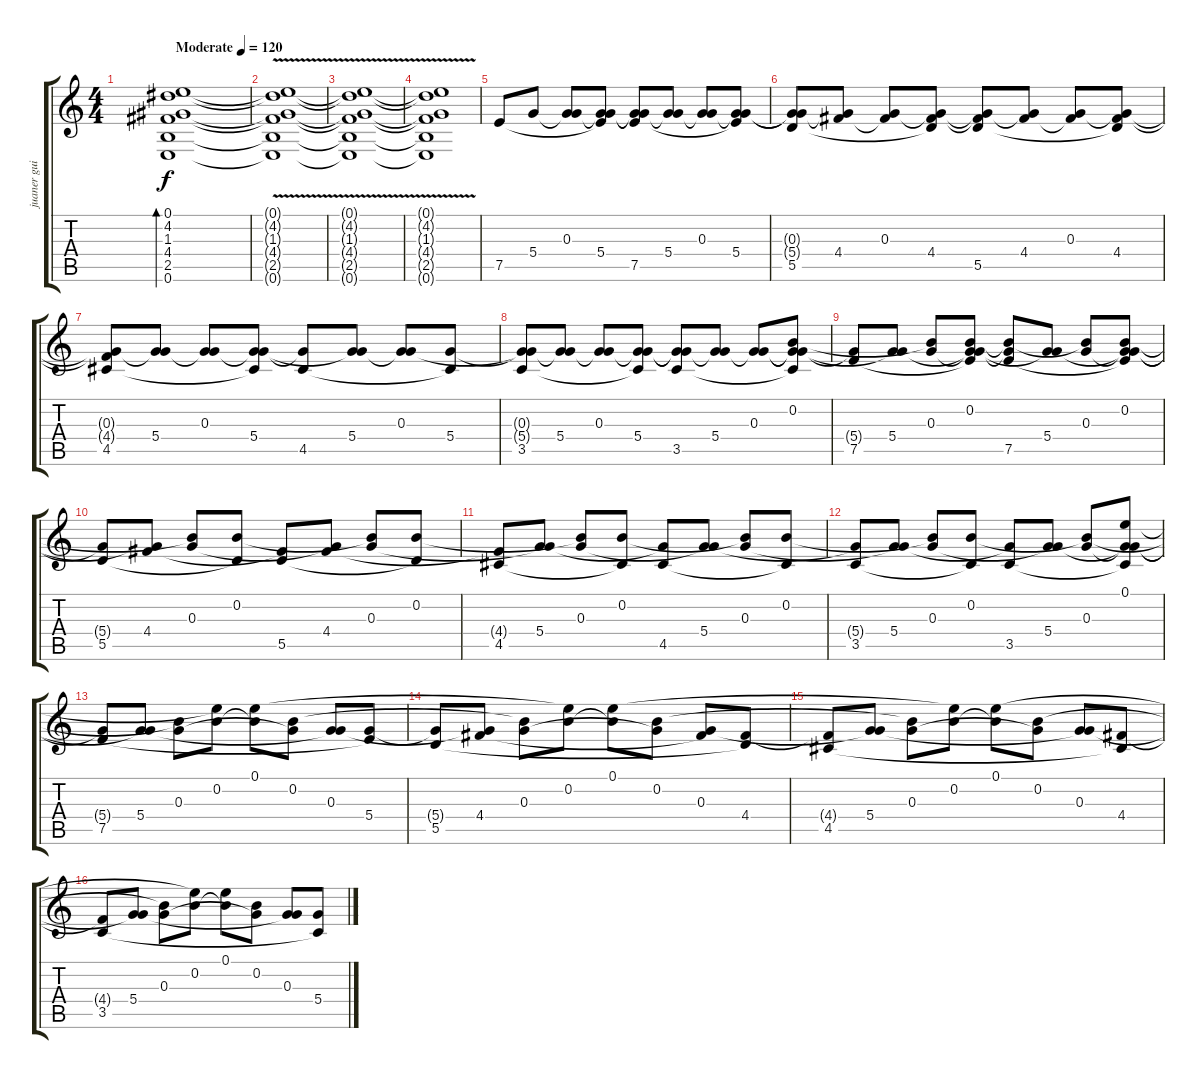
\track ("juaner guitar" "juaner gui") {instrument acousticguitarsteel}
\staff {score tabs}
\tuning (E4 B3 G3 D3 A2 E2) {hide}
\ts (4 4)
\tempo (120 "Moderate")
\clef g2
\ks c
(0.1 4.2 1.3 4.4 2.5 0.6).1{bd 480 dy f instrument acousticguitarsteel} |
(0.1{v t} 4.2{t} 1.3{t} 4.4{t} 2.5{t} 0.6{t}).1 |
(0.1{v t} 4.2{t} 1.3{t} 4.4{t} 2.5{t} 0.6{t}).1 |
(0.1{v t} 4.2{t} 1.3{t} 4.4{t} 2.5{t} 0.6{t}).1 |
7.5.8 5.4.8 (0.3 5.4{t}).8 (0.3{t} 5.4 7.5{t}).8 (0.3{t} 5.4{t} 7.5).8 (0.3{t} 5.4).8 (0.3 5.4{t}).8 (0.3{t} 5.4 7.5{t}).8 |
(0.3{t} 5.4{t} 5.5).8 (0.3{t} 4.4).8 (0.3 4.4{t}).8 (0.3{t} 4.4 5.5{t}).8 (0.3{t} 4.4{t} 5.5).8 (0.3{t} 4.4).8 (0.3 4.4{t}).8 (0.3{t} 4.4 5.5{t}).8 |
(0.3{t} 4.4{t} 4.5).8 (0.3{t} 5.4).8 (0.3 5.4{t}).8 (0.3{t} 5.4 4.5{t}).8 (5.4{t} 4.5).8 (0.3{t} 5.4).8 (0.3 5.4{t}).8 (5.4 4.5{t}).8 |
(0.3{t} 5.4{t} 3.5).8 (0.3{t} 5.4).8 (0.3 5.4{t}).8 (0.3{t} 5.4 3.5{t}).8 (0.3{t} 5.4{t} 3.5).8 (0.3{t} 5.4).8 (0.3 5.4{t}).8 (0.2 0.3{t} 5.4{t} 3.5{t}).8 |
(5.4{t} 7.5).8 (0.3{t} 5.4).8 (0.2{t} 0.3).8 (0.2 0.3{t} 5.4{t} 7.5{t}).8 (0.2{t} 5.4{t} 7.5).8 (0.3{t} 5.4).8 (0.2{t} 0.3).8 (0.2 0.3{t} 5.4{t} 7.5{t}).8 |
(5.4{t} 5.5).8 (0.3{t} 4.4).8 (0.2{t} 0.3).8 (0.2 5.5{t}).8 (4.4{t} 5.5).8 (0.3{t} 4.4).8 (0.2{t} 0.3).8 (0.2 5.5{t}).8 |
(4.4{t} 4.5).8 (0.3{t} 5.4).8 (0.2{t} 0.3).8 (0.2 4.5{t}).8 (5.4{t} 4.5).8 (0.3{t} 5.4).8 (0.2{t} 0.3).8 (0.2 4.5{t}).8 |
(5.4{t} 3.5).8 (0.3{t} 5.4).8 (0.2{t} 0.3).8 (0.2 3.5{t}).8 (5.4{t} 3.5).8 (0.3{t} 5.4).8 (0.2{t} 0.3).8 (0.1 0.3{t} 5.4{t} 3.5{t}).8 |
(5.4{t} 7.5).8 (0.3{t} 5.4).8 (0.2{t} 0.3).8 (0.1{t} 0.2).8 (0.1 0.2{t}).8 (0.2 0.3{t}).8 (0.3 5.4{t}).8 (5.4 7.5{t}).8 |
(5.4{t} 5.5).8 (0.3{t} 4.4).8 (0.2{t} 0.3).8 (0.1{t} 0.2).8 (0.1 0.2{t}).8 (0.2 0.3{t}).8 (0.3 4.4{t}).8 (4.4 5.5{t}).8 |
(4.4{t} 4.5).8 (0.3{t} 5.4).8 (0.2{t} 0.3).8 (0.1{t} 0.2).8 (0.1 0.2{t}).8 (0.2 0.3{t}).8 (0.3 5.4{t}).8 (4.4 4.5{t}).8 |
(4.4{t} 3.5).8 (0.3{t} 5.4).8 (0.2{t} 0.3).8 (0.1{t} 0.2).8 (0.1 0.2{t}).8 (0.2 0.3{t}).8 (0.3 5.4{t}).8 (5.4 3.5{t}).8
